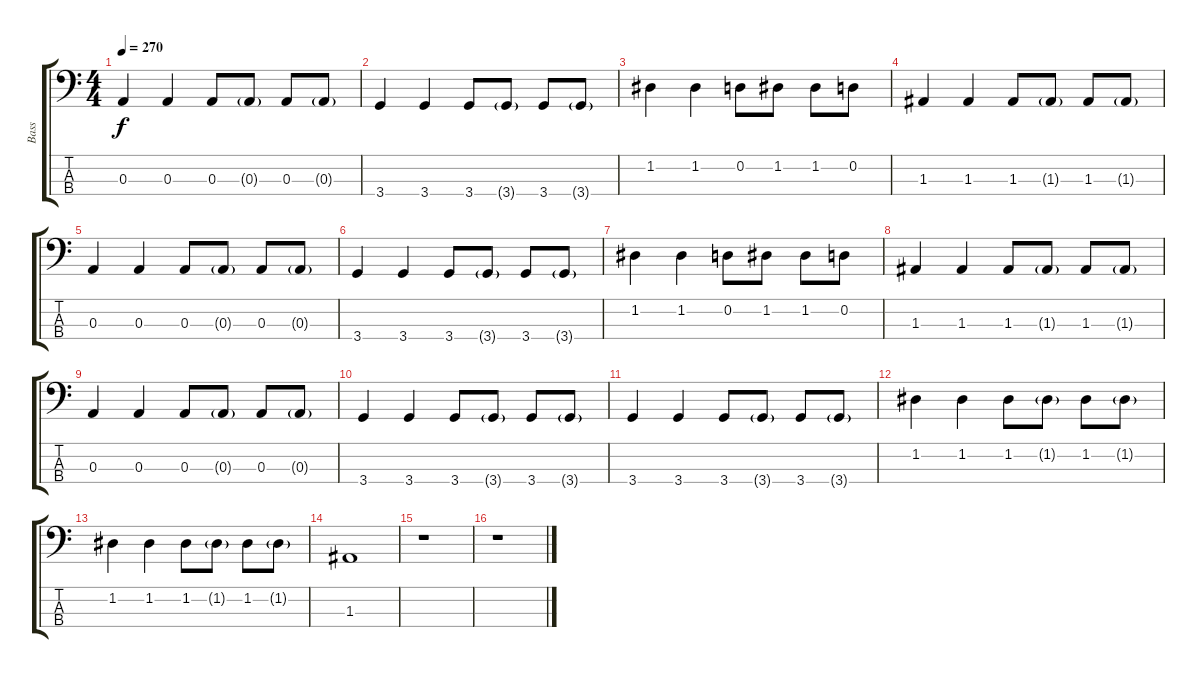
\track ("Bass" "Bass") {instrument electricbasspick}
\staff {score tabs}
\tuning (G2 D2 A1 E1) {hide}
\ts (4 4)
\tempo 270
\clef f4
\ks c
0.3.4{dy f} 0.3.4 0.3.8 0.3{g}.8 0.3.8 0.3{g}.8 |
3.4.4 3.4.4 3.4.8 3.4{g}.8 3.4.8 3.4{g}.8 |
1.2.4 1.2.4 0.2.8 1.2.8 1.2.8 0.2.8 |
1.3.4 1.3.4 1.3.8 1.3{g}.8 1.3.8 1.3{g}.8 |
0.3.4 0.3.4 0.3.8 0.3{g}.8 0.3.8 0.3{g}.8 |
3.4.4 3.4.4 3.4.8 3.4{g}.8 3.4.8 3.4{g}.8 |
1.2.4 1.2.4 0.2.8 1.2.8 1.2.8 0.2.8 |
1.3.4 1.3.4 1.3.8 1.3{g}.8 1.3.8 1.3{g}.8 |
0.3.4 0.3.4 0.3.8 0.3{g}.8 0.3.8 0.3{g}.8 |
3.4.4 3.4.4 3.4.8 3.4{g}.8 3.4.8 3.4{g}.8 |
3.4.4 3.4.4 3.4.8 3.4{g}.8 3.4.8 3.4{g}.8 |
1.2.4 1.2.4 1.2.8 1.2{g}.8 1.2.8 1.2{g}.8 |
1.2.4 1.2.4 1.2.8 1.2{g}.8 1.2.8 1.2{g}.8 |
1.3.1 |
r.1 |
r.1
